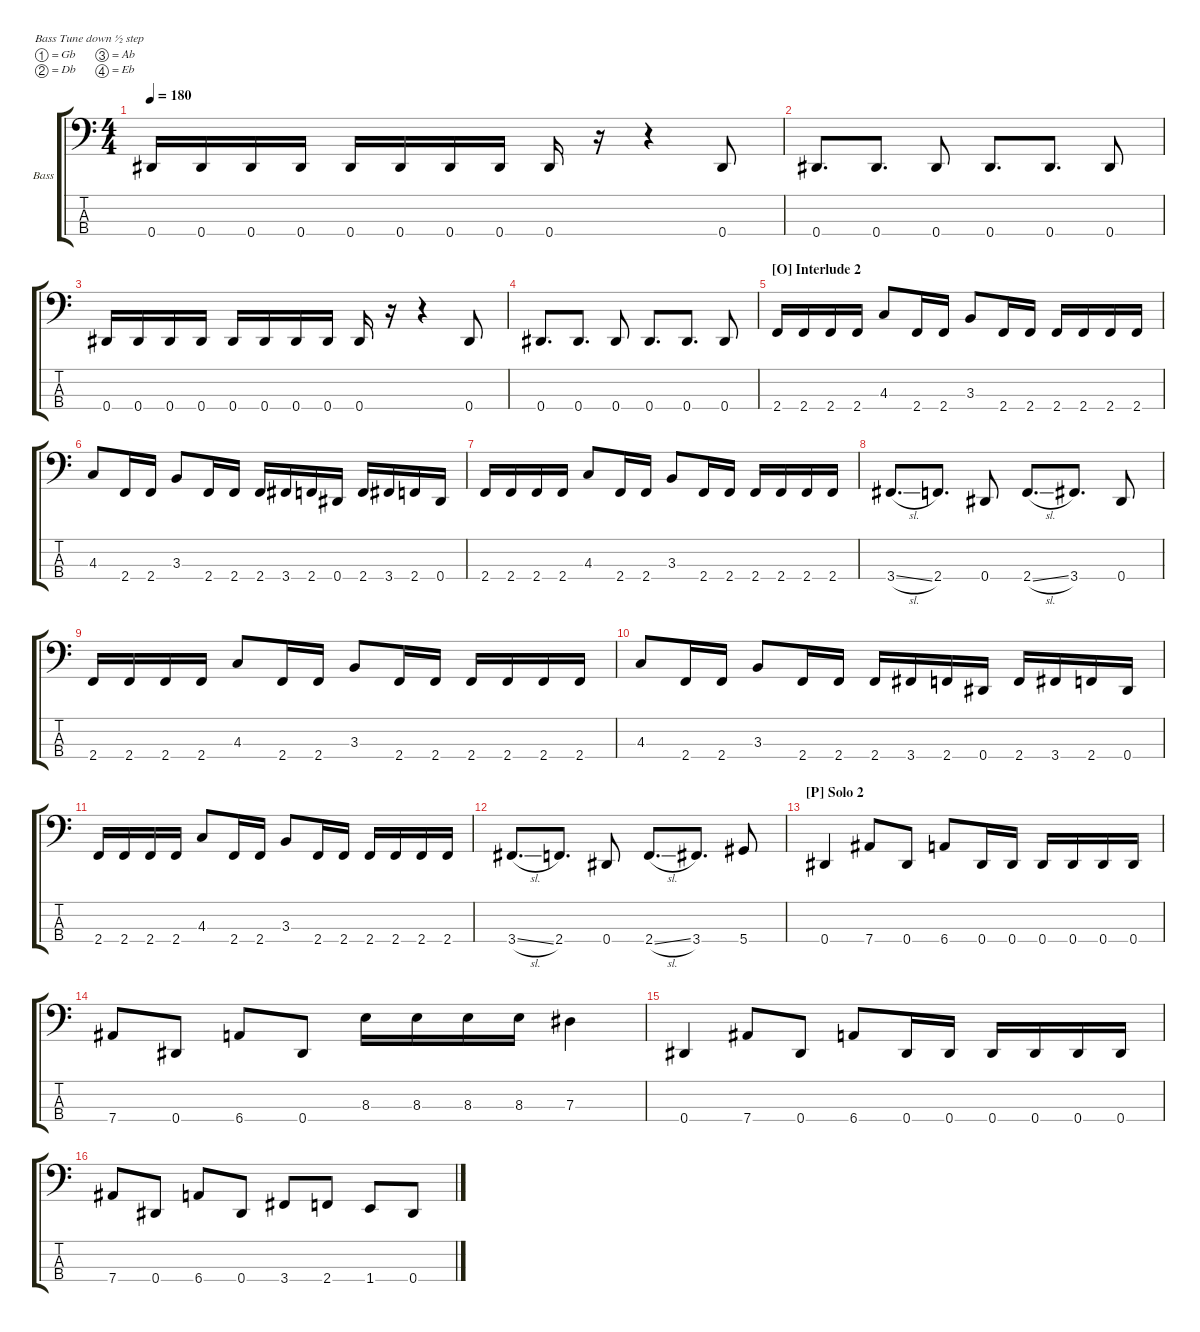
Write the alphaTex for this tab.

\hideDynamics
\bracketExtendMode groupsimilarinstruments
\firstSystemTrackNameOrientation horizontal
\otherSystemsTrackNameOrientation horizontal
\track ("José J. Izquierdo - Bass" "Bass") {instrument electricbassfinger}
\staff {score tabs}
\tuning (Gb2 Db2 Ab1 Eb1)
\ts (4 4)
\tempo 180
\clef f4
\scale
0.514029
\ks c
0.4.16{dy f} 0.4.16 0.4.16 0.4.16 0.4.16 0.4.16 0.4.16 0.4.16 0.4.16 r.16 r.4 0.4.8 |
\scale
0.48557 0.4.8{d} 0.4.8{d} 0.4.8 0.4.8{d} 0.4.8{d} 0.4.8 |
\scale
0.514029 0.4.16 0.4.16 0.4.16 0.4.16 0.4.16 0.4.16 0.4.16 0.4.16 0.4.16 r.16 r.4 0.4.8 |
\scale
0.48557 0.4.8{d} 0.4.8{d} 0.4.8 0.4.8{d} 0.4.8{d} 0.4.8 |
\section ("O" "Interlude 2")
\scale
0.51467 2.4.16 2.4.16 2.4.16 2.4.16 4.3.8 2.4.16 2.4.16 3.3.8 2.4.16 2.4.16 2.4.16 2.4.16 2.4.16 2.4.16 |
\scale
0.485136 4.3.8 2.4.16 2.4.16 3.3.8 2.4.16 2.4.16 2.4.16 3.4.16 2.4.16 0.4.16 2.4.16 3.4.16 2.4.16 0.4.16 |
\scale
0.512951 2.4.16 2.4.16 2.4.16 2.4.16 4.3.8 2.4.16 2.4.16 3.3.8 2.4.16 2.4.16 2.4.16 2.4.16 2.4.16 2.4.16 |
\scale
0.486178 3.4{sl}.8{d} 2.4.8{d} 0.4.8 2.4{sl}.8{d} 3.4.8{d} 0.4.8 |
\scale
0.51324 2.4.16 2.4.16 2.4.16 2.4.16 4.3.8 2.4.16 2.4.16 3.3.8 2.4.16 2.4.16 2.4.16 2.4.16 2.4.16 2.4.16 |
\scale
0.486558 4.3.8 2.4.16 2.4.16 3.3.8 2.4.16 2.4.16 2.4.16 3.4.16 2.4.16 0.4.16 2.4.16 3.4.16 2.4.16 0.4.16 |
\scale
0.511522 2.4.16 2.4.16 2.4.16 2.4.16 4.3.8 2.4.16 2.4.16 3.3.8 2.4.16 2.4.16 2.4.16 2.4.16 2.4.16 2.4.16 |
\scale
0.4876 3.4{sl}.8{d} 2.4.8{d} 0.4.8 2.4{sl}.8{d} 3.4.8{d} 5.4.8 |
\section ("P" "Solo 2")
\scale
0.51104 0.4.4 7.4.8 0.4.8 6.4.8 0.4.16 0.4.16 0.4.16 0.4.16 0.4.16 0.4.16 |
\scale
0.488925 7.4.8 0.4.8 6.4.8 0.4.8 8.3.16 8.3.16 8.3.16 8.3.16 7.3.4 |
\scale
0.510839 0.4.4 7.4.8 0.4.8 6.4.8 0.4.16 0.4.16 0.4.16 0.4.16 0.4.16 0.4.16 |
\scale
0.48914 7.4.8 0.4.8 6.4.8 0.4.8 3.4.8 2.4.8 1.4.8 0.4.8
